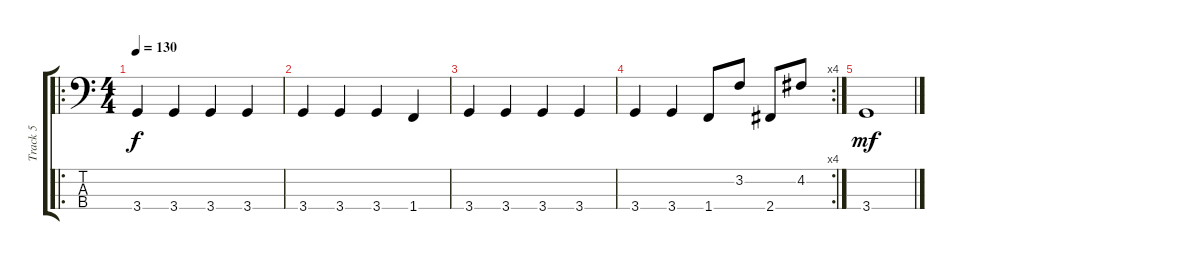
\track ("Track 5" "Track 5") {instrument slapbass2}
\staff {score tabs}
\tuning (G2 D2 A1 E1) {hide}
\ro
\ts (4 4)
\tempo 130
\clef f4
\ks c
3.4.4{dy f} 3.4.4 3.4.4 3.4.4 |
3.4.4 3.4.4 3.4.4 1.4.4 |
3.4.4 3.4.4 3.4.4 3.4.4 |
\rc 4
3.4.4 3.4.4 1.4.8 3.2.8 2.4.8 4.2.8 |
3.4.1{dy mf}
